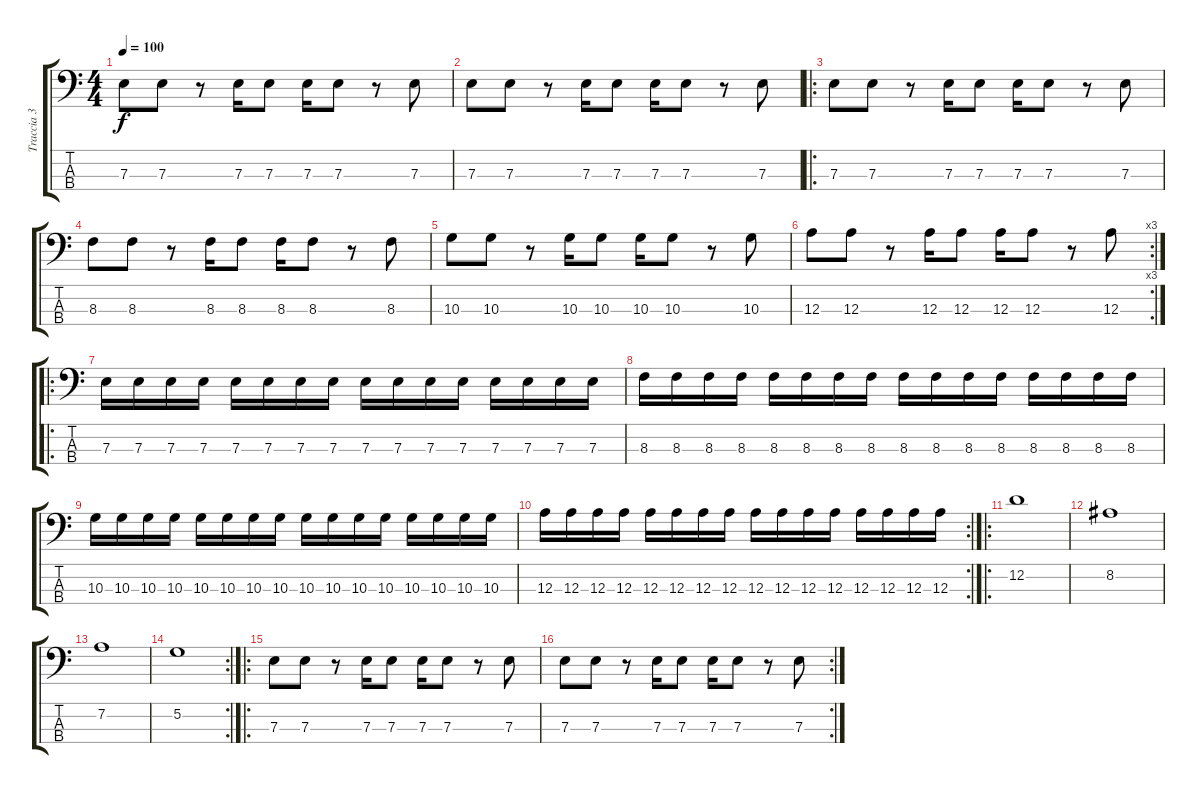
\track ("Traccia 3" "Traccia 3") {instrument electricbassfinger}
\staff {score tabs}
\tuning (G2 D2 A1 E1) {hide}
\ts (4 4)
\tempo 100
\clef f4
\ks c
7.3.8{dy f instrument electricbassfinger} 7.3.8 r.8 7.3.16 7.3.8 7.3.16 7.3.8 r.8 7.3.8 |
7.3.8 7.3.8 r.8 7.3.16 7.3.8 7.3.16 7.3.8 r.8 7.3.8 |
\ro
7.3.8 7.3.8 r.8 7.3.16 7.3.8 7.3.16 7.3.8 r.8 7.3.8 |
8.3.8 8.3.8 r.8 8.3.16 8.3.8 8.3.16 8.3.8 r.8 8.3.8 |
10.3.8 10.3.8 r.8 10.3.16 10.3.8 10.3.16 10.3.8 r.8 10.3.8 |
\rc 3
12.3.8 12.3.8 r.8 12.3.16 12.3.8 12.3.16 12.3.8 r.8 12.3.8 |
\ro
7.3.16 7.3.16 7.3.16 7.3.16 7.3.16 7.3.16 7.3.16 7.3.16 7.3.16 7.3.16 7.3.16 7.3.16 7.3.16 7.3.16 7.3.16 7.3.16 |
8.3.16 8.3.16 8.3.16 8.3.16 8.3.16 8.3.16 8.3.16 8.3.16 8.3.16 8.3.16 8.3.16 8.3.16 8.3.16 8.3.16 8.3.16 8.3.16 |
10.3.16 10.3.16 10.3.16 10.3.16 10.3.16 10.3.16 10.3.16 10.3.16 10.3.16 10.3.16 10.3.16 10.3.16 10.3.16 10.3.16 10.3.16 10.3.16 |
\rc 2
12.3.16 12.3.16 12.3.16 12.3.16 12.3.16 12.3.16 12.3.16 12.3.16 12.3.16 12.3.16 12.3.16 12.3.16 12.3.16 12.3.16 12.3.16 12.3.16 |
\ro
12.2.1 |
8.2.1 |
7.2.1 |
\rc 2
5.2.1 |
\ro
7.3.8 7.3.8 r.8 7.3.16 7.3.8 7.3.16 7.3.8 r.8 7.3.8 |
\rc 2
7.3.8 7.3.8 r.8 7.3.16 7.3.8 7.3.16 7.3.8 r.8 7.3.8
